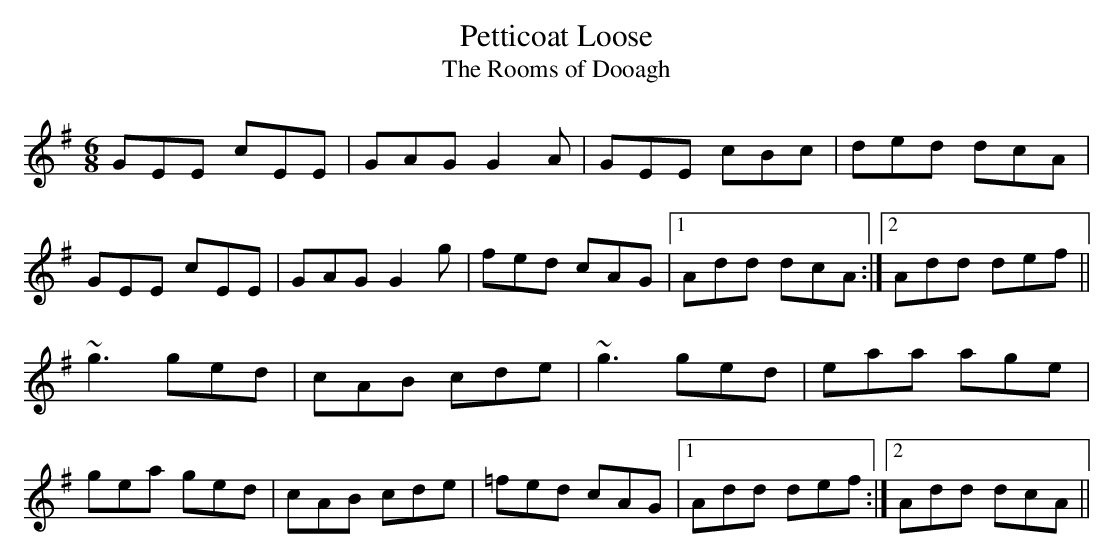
X:1
T:Petticoat Loose
T:Rooms of Dooagh, The
M:6/8
L:1/8
K:Ador
GEE cEE|GAG G2A|GEE cBc|ded dcA|!
GEE cEE|GAG G2g|fed cAG|1 Add dcA:|2 Add def||!
~g3 ged|cAB cde|~g3 ged|eaa age|!
gea ged|cAB cde|=fed cAG|1 Add def:|2 Add dcA||!
